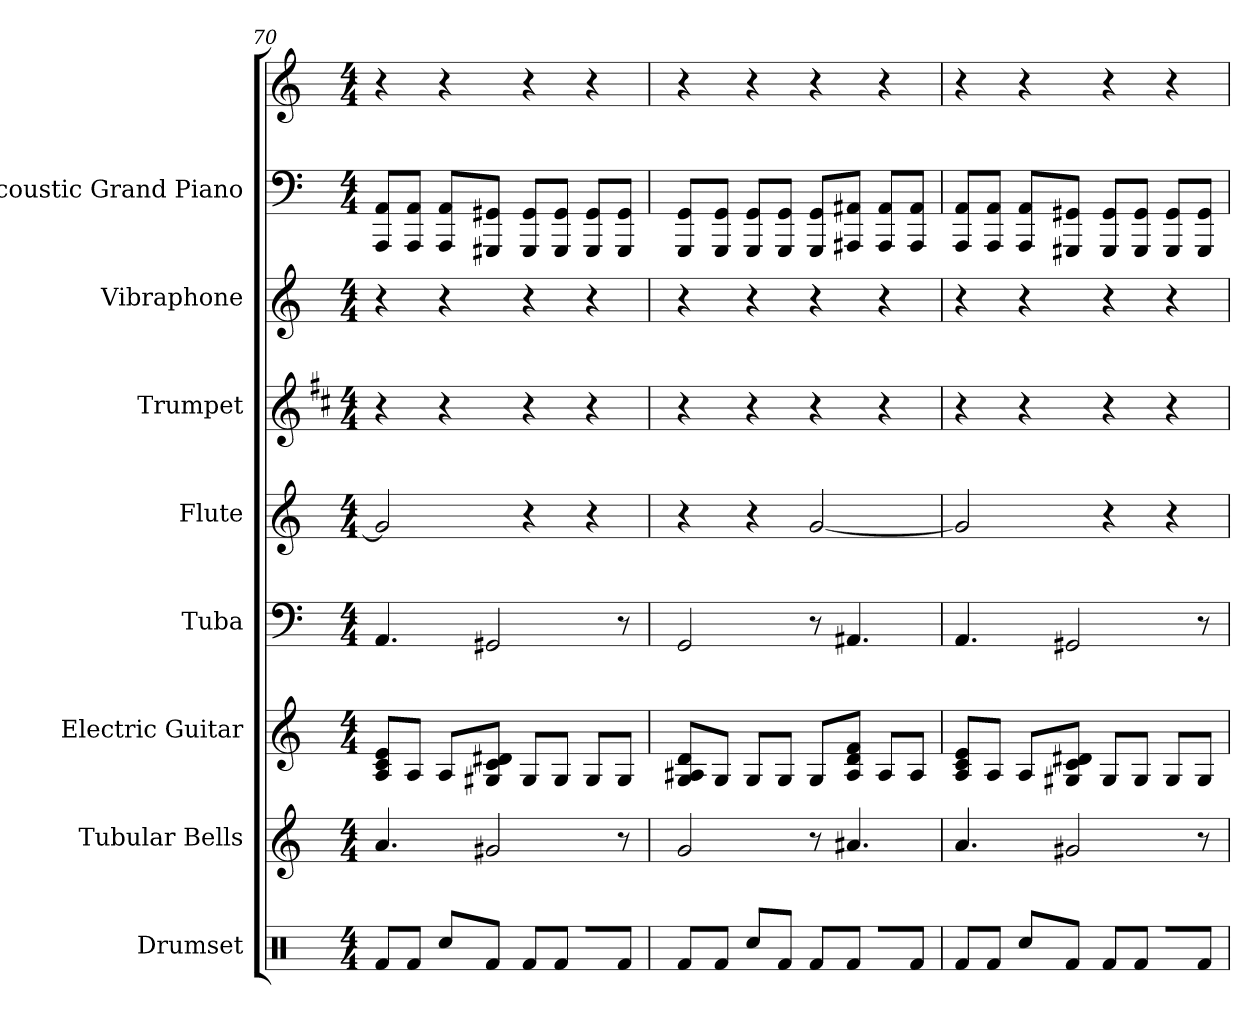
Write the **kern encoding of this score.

**kern	**kern	**kern	**kern	**kern	**kern	**kern	**kern	**kern
*part8	*part7	*part6	*part5	*part4	*part3	*part2	*part1	*part1
*staff9	*staff8	*staff7	*staff6	*staff5	*staff4	*staff3	*staff2	*staff1
*I"Drumset	*I"Tubular Bells	*I"Electric Guitar	*I"Tuba	*I"Flute	*I"Trumpet	*I"Vibraphone	*I"Acoustic Grand Piano	*
*I'Drs.	*I'Tbells	*I'Elec Gtr	*I'Tba	*I'Fl	*I'Tpt	*I'Vbp	*I'Pno	*
*clefX	*clefG2	*clefG2	*clefF4	*clefG2	*clefG2	*clefG2	*clefF4	*clefG2
*	*	*	*	*	*ITrd1c2	*	*	*
*k[]	*k[]	*k[]	*k[]	*k[]	*k[]	*k[]	*k[]	*k[]
*M4/4	*M4/4	*M4/4	*M4/4	*M4/4	*M4/4	*M4/4	*M4/4	*M4/4
=70	=70	=70	=70	=70	=70	=70	=70	=70
8RfL	4.a	8A 8c 8eL	4.AA	2g]	4r	4r	8AA 8AAAL	4r
8RfJ	.	8AJ	.	.	.	.	8AA 8AAAJ	.
8RccL	.	8AL	.	.	4r	4r	8AA 8AAAL	4r
8RfJ	2g#X	8G#X 8c 8d#XJ	2GG#X	.	.	.	8GG#X 8GGG#XJ	.
8RfL	.	8G#L	.	4r	4r	4r	8GG# 8GGG#L	4r
8RfJ	.	8G#J	.	.	.	.	8GG# 8GGG#J	.
8RL	.	8G#L	.	4r	4r	4r	8GG# 8GGG#L	4r
8RfJ	8r	8G#J	8r	.	.	.	8GG# 8GGG#J	.
=71	=71	=71	=71	=71	=71	=71	=71	=71
8RfL	2g	8G 8A#X 8dL	2GG	4r	4r	4r	8GG 8GGGL	4r
8RfJ	.	8GJ	.	.	.	.	8GG 8GGGJ	.
8RccL	.	8GL	.	4r	4r	4r	8GG 8GGGL	4r
8RfJ	.	8GJ	.	.	.	.	8GG 8GGGJ	.
8RfL	8r	8GL	8r	[2g	4r	4r	8GG 8GGGL	4r
8RfJ	4.a#X	8A# 8d 8fJ	4.AA#X	.	.	.	8AA#X 8AAA#XJ	.
8RL	.	8A#L	.	.	4r	4r	8AA# 8AAA#L	4r
8RfJ	.	8A#J	.	.	.	.	8AA# 8AAA#J	.
=72	=72	=72	=72	=72	=72	=72	=72	=72
8RfL	4.a	8A 8c 8eL	4.AA	2g]	4r	4r	8AA 8AAAL	4r
8RfJ	.	8AJ	.	.	.	.	8AA 8AAAJ	.
8RccL	.	8AL	.	.	4r	4r	8AA 8AAAL	4r
8RfJ	2g#X	8G#X 8c 8d#XJ	2GG#X	.	.	.	8GG#X 8GGG#XJ	.
8RfL	.	8G#L	.	4r	4r	4r	8GG# 8GGG#L	4r
8RfJ	.	8G#J	.	.	.	.	8GG# 8GGG#J	.
8RL	.	8G#L	.	4r	4r	4r	8GG# 8GGG#L	4r
8RfJ	8r	8G#J	8r	.	.	.	8GG# 8GGG#J	.
=	=	=	=	=	=	=	=	=
*-	*-	*-	*-	*-	*-	*-	*-	*-
